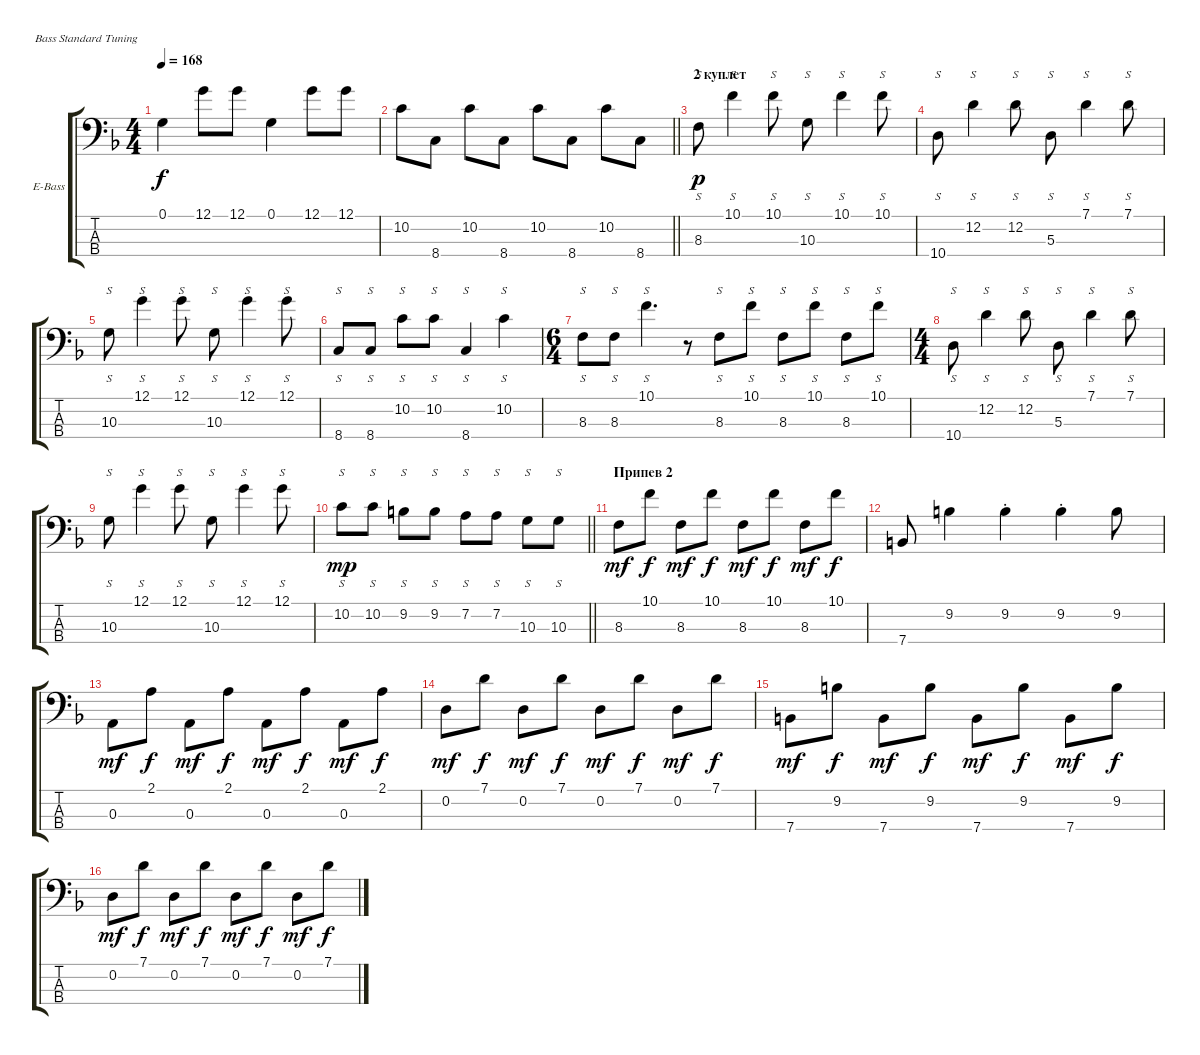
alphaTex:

\defaultSystemsLayout 4
\bracketExtendMode groupsimilarinstruments
\firstSystemTrackNameOrientation horizontal
\otherSystemsTrackNameOrientation horizontal
\track ("Electric Bass" "E-Bass") {instrument electricbassfinger}
\staff {score tabs}
\tuning (G2 D2 A1 E1)
\ts (4 4)
\tempo 168
\clef f4
\scale
0.333333
\ks f
0.1.4{dy f} 12.1.8 12.1.8 0.1.4 12.1.8 12.1.8 |
\scale
0.333333
\barLineRight lightlight
10.2.8 8.4.8 10.2.8 8.4.8 10.2.8 8.4.8 10.2.8 8.4.8 |
\section ("" "2 куплет")
\scale
0.333333 8.3.8{s dy p} 10.1.4{s} 10.1.8{s} 10.3.8{s} 10.1.4{s} 10.1.8{s} |
\scale
0.333333 10.4.8{s} 12.2.4{s} 12.2.8{s} 5.3.8{s} 7.1.4{s} 7.1.8{s} |
\scale
0.24498 10.3.8{s} 12.1.4{s} 12.1.8{s} 10.3.8{s} 12.1.4{s} 12.1.8{s} |
\scale
0.24498 8.4.8{s} 8.4.8{s} 10.2.8{s} 10.2.8{s} 8.4.4{s} 10.2.4{s} |
\ts (6 4)
\scale
0.51004 8.3.8{s} 8.3.8{s} 10.1.4{s d} r.8 8.3.8{s} 10.1.8{s beam split} 8.3.8{s} 10.1.8{s beam split} 8.3.8{s} 10.1.8{s} |
\ts (4 4)
\scale
0.51004 10.4.8{s} 12.2.4{s} 12.2.8{s} 5.3.8{s} 7.1.4{s} 7.1.8{s} |
\scale
0.24498 10.3.8{s} 12.1.4{s} 12.1.8{s} 10.3.8{s} 12.1.4{s} 12.1.8{s} |
\scale
0.24498
\barLineRight lightlight
10.2.8{s dy mp} 10.2.8{s} 9.2.8{s} 9.2.8{s} 7.2.8{s} 7.2.8{s} 10.3.8{s} 10.3.8{s} |
\section ("" "Припев 2")
\scale
0.333333 8.3.8{dy mf} 10.1.8{dy f} 8.3.8{dy mf} 10.1.8{dy f} 8.3.8{dy mf} 10.1.8{dy f} 8.3.8{dy mf} 10.1.8{dy f} |
\scale
0.333333 7.4.8 9.2.4 9.2{st}.4 9.2{st}.4 9.2.8 |
\scale
0.333333 0.3.8{dy mf} 2.1.8{dy f} 0.3.8{dy mf} 2.1.8{dy f} 0.3.8{dy mf} 2.1.8{dy f} 0.3.8{dy mf} 2.1.8{dy f} |
\scale
0.333333 0.2.8{dy mf} 7.1.8{dy f} 0.2.8{dy mf} 7.1.8{dy f} 0.2.8{dy mf} 7.1.8{dy f} 0.2.8{dy mf} 7.1.8{dy f} |
\scale
0.333333 7.4.8{dy mf} 9.2.8{dy f} 7.4.8{dy mf} 9.2.8{dy f} 7.4.8{dy mf} 9.2.8{dy f} 7.4.8{dy mf} 9.2.8{dy f} |
\scale
0.333333 0.2.8{dy mf} 7.1.8{dy f} 0.2.8{dy mf} 7.1.8{dy f} 0.2.8{dy mf} 7.1.8{dy f} 0.2.8{dy mf} 7.1.8{dy f}
